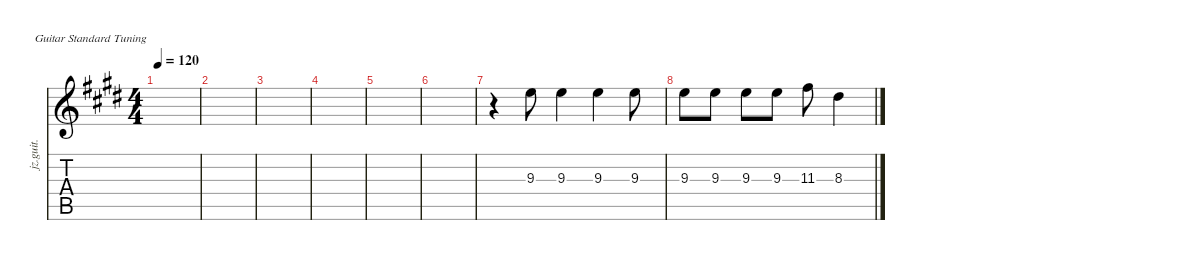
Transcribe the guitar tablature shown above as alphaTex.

\defaultSystemsLayout 4
\hideDynamics
\bracketExtendMode nobrackets
\track ("Jazz Guitar" "jz.guit.") {instrument electricguitarjazz}
\staff {score tabs}
\tuning (E4 B3 G3 D3 A2 E2)
\ts (4 4)
\tempo 120
\clef g2
\ks e
|
|
|
|
|
|
r.4{beam Down} 9.3{acc forcenatural}.8{beam Down} 9.3{acc forcenatural}.4{beam Down} 9.3{acc forcenatural}.4{beam Down} 9.3{acc forcenatural}.8{beam Down} |
9.3{acc forcenatural}.8{beam Down} 9.3{acc forcenatural}.8{beam Down} 9.3{acc forcenatural}.8{beam Down} 9.3{acc forcenatural}.8{beam Down} 11.3{acc #}.8{beam Down} 8.3{acc #}.4{beam Down}
